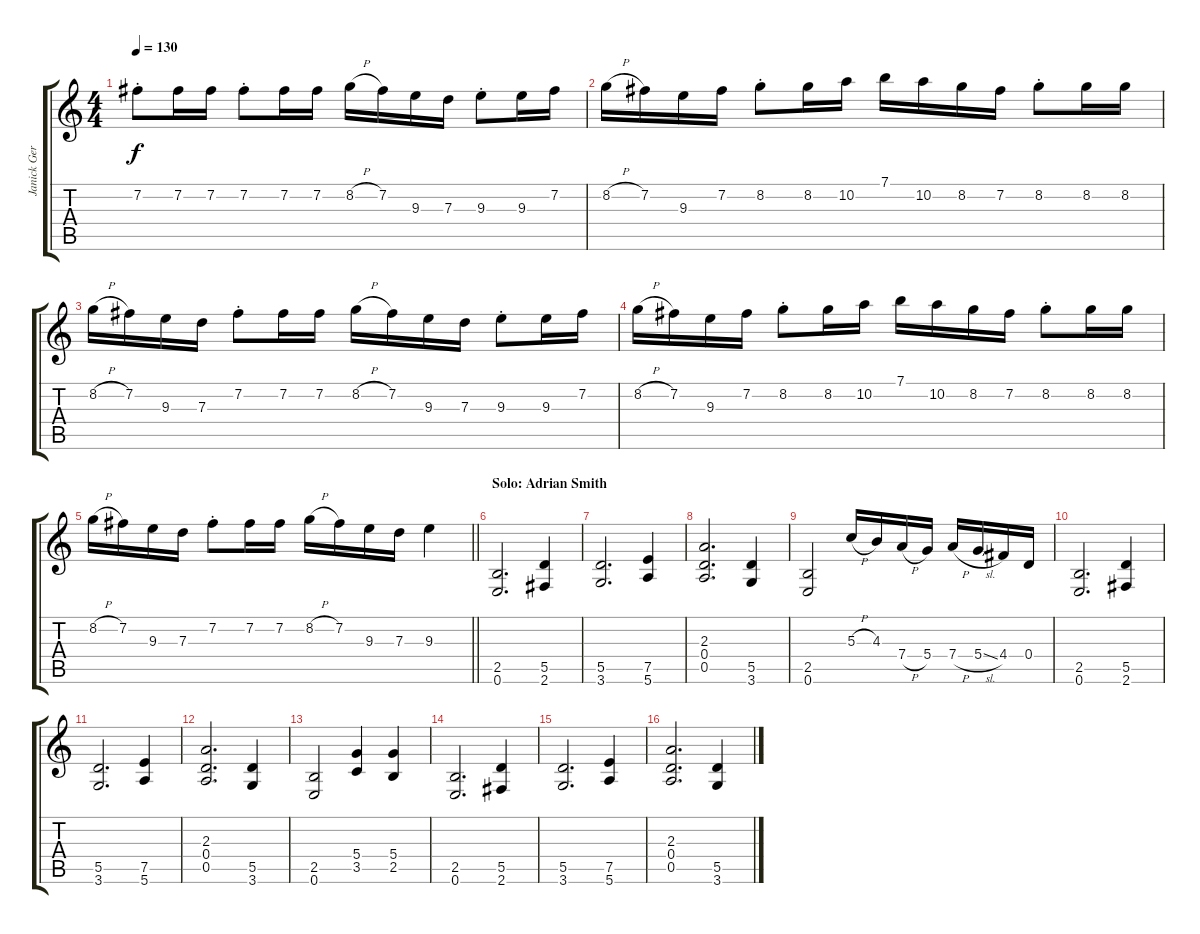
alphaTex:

\track ("Janick Gers" "Janick Ger") {instrument overdrivenguitar}
\staff {score tabs}
\tuning (E4 B3 G3 D3 A2 E2) {hide}
\ts (4 4)
\tempo 130
\clef g2
\ks c
7.2{st}.8{dy f} 7.2.16 7.2.16 7.2{st}.8 7.2.16 7.2.16 8.2{h}.16 7.2.16 9.3.16 7.3.16 9.3{st}.8 9.3.16 7.2.16 |
8.2{h}.16 7.2.16 9.3.16 7.2.16 8.2{st}.8 8.2.16 10.2.16 7.1.16 10.2.16 8.2.16 7.2.16 8.2{st}.8 8.2.16 8.2.16 |
8.2{h}.16 7.2.16 9.3.16 7.3.16 7.2{st}.8 7.2.16 7.2.16 8.2{h}.16 7.2.16 9.3.16 7.3.16 9.3{st}.8 9.3.16 7.2.16 |
8.2{h}.16 7.2.16 9.3.16 7.2.16 8.2{st}.8 8.2.16 10.2.16 7.1.16 10.2.16 8.2.16 7.2.16 8.2{st}.8 8.2.16 8.2.16 |
\barLineRight lightlight
8.2{h}.16 7.2.16 9.3.16 7.3.16 7.2{st}.8 7.2.16 7.2.16 8.2{h}.16 7.2.16 9.3.16 7.3.16 9.3.4 |
\section ("" "Solo: Adrian Smith")
(2.5 0.6).2{d} (5.5 2.6).4 |
(5.5 3.6).2{d} (7.5 5.6).4 |
(2.3 0.4 0.5).2{d} (5.5 3.6).4 |
(2.5 0.6).2 5.3{h}.16 4.3.16 7.4{h}.16 5.4.16 7.4{h}.16 5.4{sl}.16 4.4.16 0.4.16 |
(2.5 0.6).2{d} (5.5 2.6).4 |
(5.5 3.6).2{d} (7.5 5.6).4 |
(2.3 0.4 0.5).2{d} (5.5 3.6).4 |
(2.5 0.6).2 (5.4 3.5).4 (5.4 2.5).4 |
(2.5 0.6).2{d} (5.5 2.6).4 |
(5.5 3.6).2{d} (7.5 5.6).4 |
(2.3 0.4 0.5).2{d} (5.5 3.6).4
